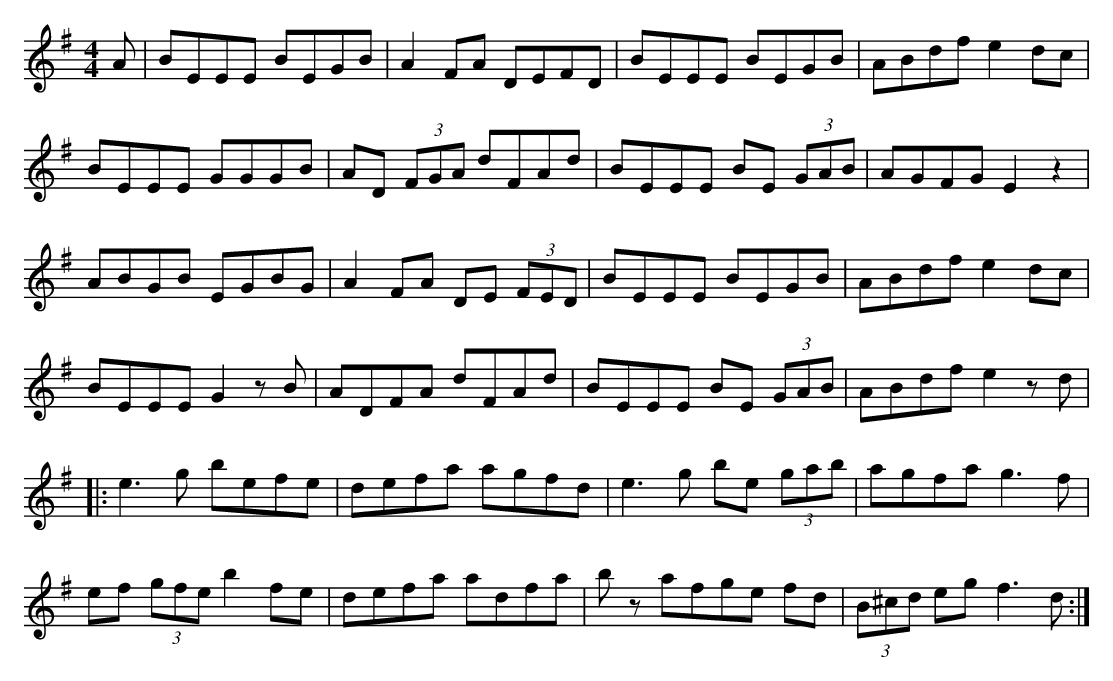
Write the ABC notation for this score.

X:1
M:4/4
K:Emin
A|BEEE BEGB|A2FA DEFD|BEEE BEGB|ABdf e2dc|
BEEE GGGB|AD (3FGA dFAd|BEEE BE (3GAB|AGFG E2z2|
ABGB EGBG|A2FA DE (3FED|BEEE BEGB|ABdf e2 dc|
BEEE G2zB|ADFA dFAd|BEEE BE (3GAB|ABdf e2 zd|
|:e3g befe|defa agfd|e3g be (3gab|agfa g3 f|
ef (3gfe b2 fe|defa adfa|bz afge fd|(3B^cd egf3d:|
